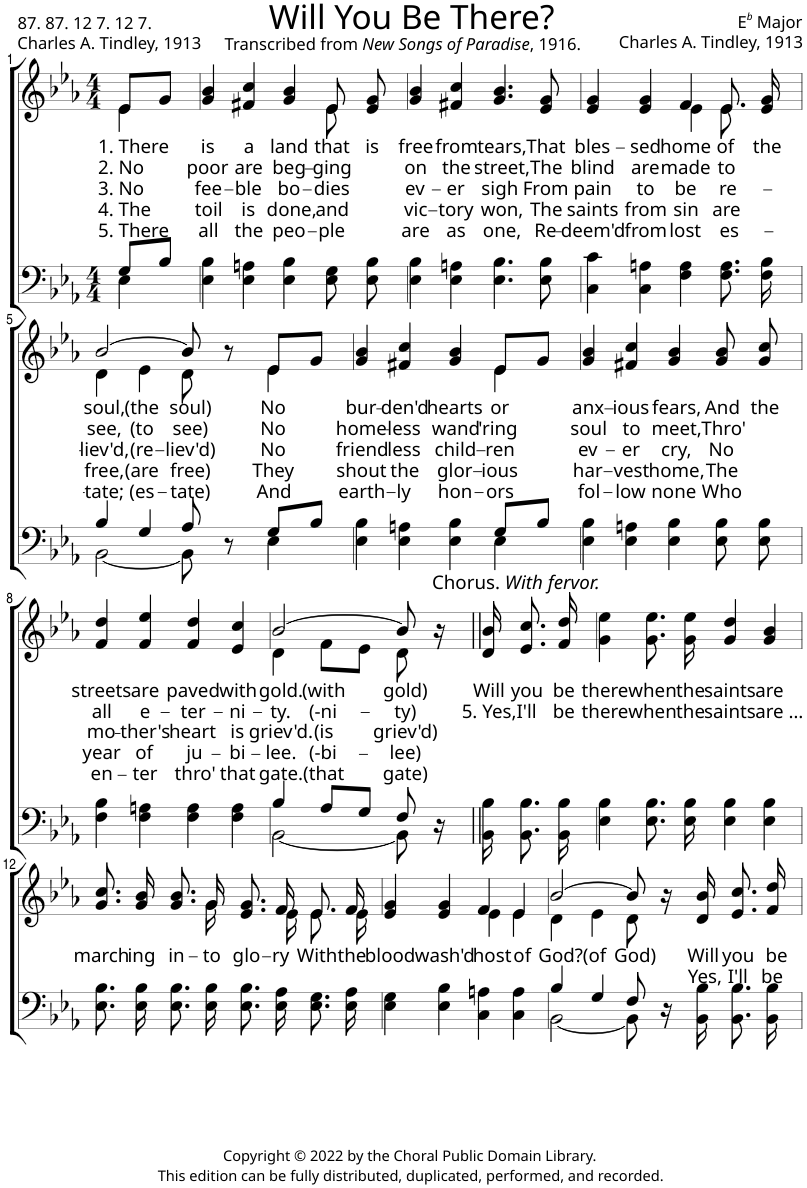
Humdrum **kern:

**kern	**kern	**text	**text	**text	**text	**text
*part2	*part1	*part1	*part1	*part1	*part1	*part1
*staff2	*staff1	*staff1	*staff1	*staff1	*staff1	*staff1
*I"Bass	*I"Soprano	*	*	*	*	*
*clefF4	*clefG2	*	*	*	*	*
*k[b-e-a-]	*k[b-e-a-]	*	*	*	*	*
*M4/4	*M4/4	*	*	*	*	*
=1	=1	=1	=1	=1	=1	=1
*^	*	*	*	*	*	*
!	!	!	!LO:LY:b	!LO:LY:b	!LO:LY:b	!LO:LY:b	!LO:LY:b
*	*	*^	*	*	*	*	*
8G/L	4E-\	8e-/L	4e-\	1. There	2. No	3. No	4. The	5. There
8B-/J	.	8g/J	.	.	.	.	.	.
*v	*v	*	*	*	*	*	*	*
=2	=2	=2	=2	=2	=2	=2	=2
!	!	!	!LO:LY:b	!LO:LY:b	!LO:LY:b	!LO:LY:b	!LO:LY:b
4E-\ 4B-\	4g/ 4b-/	4ryy	is	poor	fee-	toil	all
!	!	!	!LO:LY:b	!LO:LY:b	!LO:LY:b	!LO:LY:b	!LO:LY:b
4E-\ 4An\	4f#X/ 4cc/	4ryy	a	are	-ble	is	the
!	!	!	!LO:LY:b	!LO:LY:b	!LO:LY:b	!LO:LY:b	!LO:LY:b
4E-\ 4B-\	4g/ 4b-/	4ryy	land	beg-	bo-	done,	peo-
!	!	!	!LO:LY:b	!LO:LY:b	!LO:LY:b	!LO:LY:b	!LO:LY:b
8E-\ 8G\	8e-/	8e-\	that	-ging	-dies	and	-ple
!	!	!	!LO:LY:b	!	!	!	!
8E-\ 8B-\	8e-/ 8g/	8ryy	is	.	.	.	.
=3	=3	=3	=3	=3	=3	=3	=3
!	!	!	!LO:LY:b	!LO:LY:b	!LO:LY:b	!LO:LY:b	!LO:LY:b
*	*v	*v	*	*	*	*	*
4E-\ 4B-\	4g/ 4b-/	free	on	ev-	-vic-	are
!	!	!LO:LY:b	!LO:LY:b	!LO:LY:b	!LO:LY:b	!LO:LY:b
4E-\ 4An\	4f#X/ 4cc/	from	the	-er	-tory	as
!	!	!LO:LY:b	!LO:LY:b	!LO:LY:b	!LO:LY:b	!LO:LY:b
4.E-\ 4.B-\	4.g/ 4.b-/	tears,	street,	sigh	won,	one,
!	!	!LO:LY:b	!LO:LY:b	!LO:LY:b	!LO:LY:b	!LO:LY:b
8E-\ 8B-\	8e-/ 8g/	That	The	From	The	Re-
=4	=4	=4	=4	=4	=4	=4
!	!	!LO:LY:b	!LO:LY:b	!LO:LY:b	!LO:LY:b	!LO:LY:b
*	*^	*	*	*	*	*
4C\ 4c\	4e-/ 4g/	4ryy	bles-	blind	pain	saints	-deem'd
!	!	!	!LO:LY:b	!LO:LY:b	!LO:LY:b	!LO:LY:b	!LO:LY:b
4C\ 4An\	4e-/ 4g/	4ryy	-sed	are	to	from	from
!	!	!	!LO:LY:b	!LO:LY:b	!LO:LY:b	!LO:LY:b	!LO:LY:b
4F\ 4A\	4f/	4e-\	home	made	be	sin	lost
!	!	!	!LO:LY:b	!LO:LY:b	!LO:LY:b	!LO:LY:b	!LO:LY:b
8.F\ 8.A\	8.e-/	8.e-\	of	to	re-	are	es-
!	!	!	!LO:LY:b	!	!	!	!
16F\ 16B-\	16e-/ 16g/	16ryy	the	.	.	.	.
!!LO:LB:g=z	!!
=5	=5	=5	=5	=5	=5	=5	=5
*^	*	*	*	*	*	*	*
!	!	!	!	!LO:LY:b	!LO:LY:b	!LO:LY:b	!LO:LY:b	!LO:LY:b
4B-/	[2BB-\	[2b-/	4d\	soul,	see,	-liev'd,	free,	-tate;
!	!	!	!	!LO:LY:b	!LO:LY:b	!LO:LY:b	!LO:LY:b	!LO:LY:b
4G/	.	.	4e-\	(the	(to	(re-	(are	(es-
!	!	!	!	!LO:LY:b	!LO:LY:b	!LO:LY:b	!LO:LY:b	!LO:LY:b
8A-/	8BB-\]	8b-/]	8d\	soul)	see)	-liev'd)	free)	-tate)
8r	8ryy	8r	8ryy	.	.	.	.	.
!	!	!	!	!LO:LY:b	!LO:LY:b	!LO:LY:b	!LO:LY:b	!LO:LY:b
8G/L	4E-\	8e-/L	4e-\	No	No	No	They	And
8B-/J	.	8g/J	.	.	.	.	.	.
=6	=6	=6	=6	=6	=6	=6	=6	=6
!	!	!	!	!LO:LY:b	!LO:LY:b	!LO:LY:b	!LO:LY:b	!LO:LY:b
4E-\ 4B-\	4ryy	4g/ 4b-/	4ryy	bur-	home-	friend-	shout	earth-
!	!	!	!	!LO:LY:b	!LO:LY:b	!LO:LY:b	!LO:LY:b	!LO:LY:b
4E-\ 4An\	4ryy	4f#X/ 4cc/	4ryy	-den'd	less	-less	the	-ly
!	!	!	!	!LO:LY:b	!LO:LY:b	!LO:LY:b	!LO:LY:b	!LO:LY:b
4E-\ 4B-\	4ryy	4g/ 4b-/	4ryy	hearts	wand-	child-	glor-	hon-
!	!	!	!	!LO:LY:b	!LO:LY:b	!LO:LY:b	!LO:LY:b	!LO:LY:b
8G/L	4E-\	8e-/L	4e-\	or	-'ring	-ren	-ious	-ors
8B-/J	.	8g/J	.	.	.	.	.	.
*v	*v	*	*	*	*	*	*	*
*	*v	*v	*	*	*	*	*
=7	=7	=7	=7	=7	=7	=7
!	!	!LO:LY:b	!LO:LY:b	!LO:LY:b	!LO:LY:b	!LO:LY:b
4E-\ 4B-\	4g/ 4b-/	anx-	soul	ev-	har-	fol-
!	!	!LO:LY:b	!LO:LY:b	!LO:LY:b	!LO:LY:b	!LO:LY:b
4E-\ 4An\	4f#X/ 4cc/	-ious	to	-er	-vest	-low
!	!	!LO:LY:b	!LO:LY:b	!LO:LY:b	!LO:LY:b	!LO:LY:b
4E-\ 4B-\	4g/ 4b-/	fears,	meet,	cry,	home,	none
!	!	!LO:LY:b	!LO:LY:b	!LO:LY:b	!LO:LY:b	!LO:LY:b
8E-\ 8B-\	8g/ 8b-/	And	Thro'	No	The	Who
!	!	!LO:LY:b	!	!	!	!
8E-\ 8B-\	8g/ 8cc/	the	.	.	.	.
!!LO:LB:g=z
=8	=8	=8	=8	=8	=8	=8
!	!	!LO:LY:b	!LO:LY:b	!LO:LY:b	!LO:LY:b	!LO:LY:b
4F\ 4B-\	4f/ 4dd/	streets	all	mo-	year	en-
!	!	!LO:LY:b	!LO:LY:b	!LO:LY:b	!LO:LY:b	!LO:LY:b
4F\ 4An\	4f/ 4ee-/	are	e-	-ther's	of	-ter
!	!	!LO:LY:b	!LO:LY:b	!LO:LY:b	!LO:LY:b	!LO:LY:b
4F\ 4A\	4f/ 4dd/	paved	-ter-	heart	ju-	thro'
!	!	!LO:LY:b	!LO:LY:b	!LO:LY:b	!LO:LY:b	!LO:LY:b
4F\ 4A\	4e-/ 4cc/	with	-ni-	is	-bi-	that
=9	=9	=9	=9	=9	=9	=9
*^	*	*	*	*	*	*
!	!	!	!LO:LY:b	!LO:LY:b	!LO:LY:b	!LO:LY:b	!LO:LY:b
*	*	*^	*	*	*	*	*
4B-/	[2BB-\	[2b-/	4d\	gold.	-ty.	griev'd.	-lee.	gate.
!	!	!	!	!LO:LY:b	!LO:LY:b	!LO:LY:b	!LO:LY:b	!LO:LY:b
8A-/L	.	.	8f\L	(with	(-ni-	(is	(-bi-	(that
8G/J	.	.	8e-\J	.	.	.	.	.
!	!	!	!	!LO:LY:b	!LO:LY:b	!LO:LY:b	!LO:LY:b	!LO:LY:b
8F/	8BB-\]	8b-/]	8d\	gold)	-ty)	griev'd)	-lee)	gate)
16r	16ryy	16r	16ryy	.	.	.	.	.
=10||	=10||	=10||	=10||	=10||	=10||	=10||	=10||	=10||
!	!	!LO:TX:a:t=Chorus.	!	!	!	!	!	!
!	!	!LO:TX:a:i:t=With fervor.	!	!	!	!	!	!
!	!	!	!	!LO:LY:b	!LO:LY:b	!	!	!
*v	*v	*	*	*	*	*	*	*
*	*v	*v	*	*	*	*	*
16BB-\ 16B-\	16d/ 16b-/	Will	5. Yes,	.	.	.
!	!	!LO:LY:b	!LO:LY:b	!	!	!
8.BB-\ 8.B-\	8.e-/ 8.cc/	you	I'll	.	.	.
!	!	!LO:LY:b	!LO:LY:b	!	!	!
16BB-\ 16B-\	16f/ 16dd/	be	be	.	.	.
=11	=11	=11	=11	=11	=11	=11
!	!	!LO:LY:b	!LO:LY:b	!	!	!
4E-\ 4B-\	4g\ 4ee-\	there	there	.	.	.
!	!	!LO:LY:b	!LO:LY:b	!	!	!
8.E-\ 8.B-\	8.g\ 8.ee-\	when	when	.	.	.
!	!	!LO:LY:b	!LO:LY:b	!	!	!
16E-\ 16B-\	16g\ 16ee-\	the	the	.	.	.
!	!	!LO:LY:b	!LO:LY:b	!	!	!
4E-\ 4B-\	4g/ 4dd/	saints	saints	.	.	.
!	!	!LO:LY:b	!LO:LY:b	!	!	!
4E-\ 4B-\	4g/ 4b-/	are	are …	.	.	.
!!LO:LB:g=z
=12	=12	=12	=12	=12	=12	=12
!	!	!LO:LY:b	!	!	!	!
*	*^	*	*	*	*	*
8.E-\ 8.B-\	8.g/ 8.cc/	8.ryy	march-	.	.	.	.
!	!	!	!LO:LY:b	!	!	!	!
16E-\ 16B-\	16g/ 16b-/	16ryy	-ing	.	.	.	.
!	!	!	!LO:LY:b	!	!	!	!
8.E-\ 8.B-\	8.g/ 8.b-/	8.ryy	in-	.	.	.	.
!	!	!	!LO:LY:b	!	!	!	!
16E-\ 16B-\	16g/	16g\	-to	.	.	.	.
!	!	!	!LO:LY:b	!	!	!	!
8.E-\ 8.B-\	8.e-/ 8.g/	8.ryy	glo-	.	.	.	.
!	!	!	!LO:LY:b	!	!	!	!
16E-\ 16A-\	16f/	16e-\	-ry	.	.	.	.
!	!	!	!LO:LY:b	!	!	!	!
8.E-\ 8.G\	8.e-/	8.e-\	With	.	.	.	.
!	!	!	!LO:LY:b	!	!	!	!
16E-\ 16A-\	16f/	16e-\	the	.	.	.	.
=13	=13	=13	=13	=13	=13	=13	=13
!	!	!	!LO:LY:b	!	!	!	!
4E-\ 4G\	4e-/ 4g/	4ryy	blood-	.	.	.	.
!	!	!	!LO:LY:b	!	!	!	!
4E-\ 4B-\	4e-/ 4g/	4ryy	-wash'd	.	.	.	.
!	!	!	!LO:LY:b	!	!	!	!
4C\ 4An\	4f/	4e-\	host	.	.	.	.
!	!	!	!LO:LY:b	!	!	!	!
4C\ 4A\	4e-/	4e-\	of	.	.	.	.
=14	=14	=14	=14	=14	=14	=14	=14
*^	*	*	*	*	*	*	*
!	!	!	!	!LO:LY:b	!	!	!	!
4B-/	[2BB-\	[2b-/	4d\	God?	.	.	.	.
!	!	!	!	!LO:LY:b	!	!	!	!
4G/	.	.	4e-\	(of	.	.	.	.
!	!	!	!	!LO:LY:b	!	!	!	!
8F/	8BB-\]	8b-/]	8d\	God)	.	.	.	.
16r	8ryy	16r	8ryy	.	.	.	.	.
!	!	!	!	!LO:LY:b	!LO:LY:b	!	!	!
16BB-\ 16B-\	.	16d/ 16b-/	.	Will	Yes,	.	.	.
!	!	!	!	!LO:LY:b	!LO:LY:b	!	!	!
8.BB-\ 8.B-\	4ryy	8.e-/ 8.cc/	4ryy	you	I'll	.	.	.
!	!	!	!	!LO:LY:b	!LO:LY:b	!	!	!
16BB-\ 16B-\	.	16f/ 16dd/	.	be	be	.	.	.
*v	*v	*	*	*	*	*	*	*
*	*v	*v	*	*	*	*	*
=	=	=	=	=	=	=
*-	*-	*-	*-	*-	*-	*-
